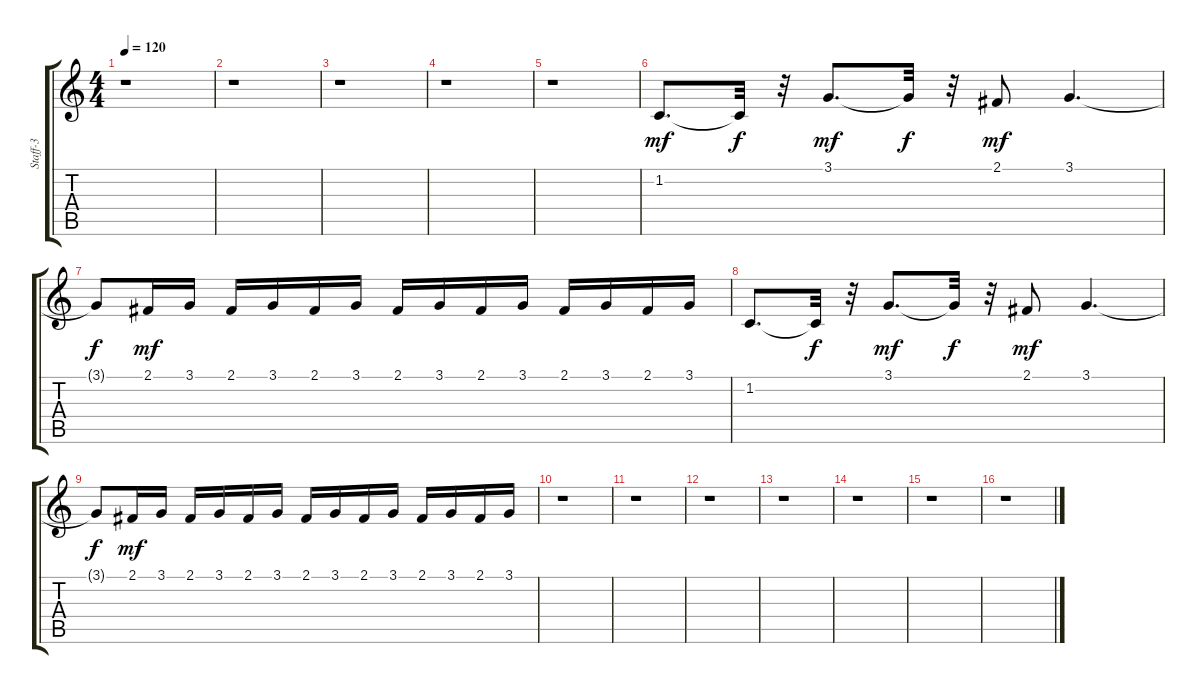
\track ("Staff-3" "Staff-3") {instrument synthstrings2}
\staff {score tabs}
\tuning (E4 B3 G3 D3 A2 E2) {hide}
\ts (4 4)
\tempo 120
\clef g2
\ks c
r.1{dy fff} |
r.1 |
r.1 |
r.1 |
r.1 |
1.2.8{d dy mf} 1.2{t}.32{dy f} r.32 3.1.8{d dy mf} 3.1{t}.32{dy f} r.32 2.1.8{dy mf} 3.1.4{d} |
3.1{t}.8{dy f} 2.1.16{dy mf} 3.1.16 2.1.16 3.1.16 2.1.16 3.1.16 2.1.16 3.1.16 2.1.16 3.1.16 2.1.16 3.1.16 2.1.16 3.1.16 |
1.2.8{d} 1.2{t}.32{dy f} r.32 3.1.8{d dy mf} 3.1{t}.32{dy f} r.32 2.1.8{dy mf} 3.1.4{d} |
3.1{t}.8{dy f} 2.1.16{dy mf} 3.1.16 2.1.16 3.1.16 2.1.16 3.1.16 2.1.16 3.1.16 2.1.16 3.1.16 2.1.16 3.1.16 2.1.16 3.1.16 |
r.1 |
r.1 |
r.1 |
r.1 |
r.1 |
r.1 |
r.1
